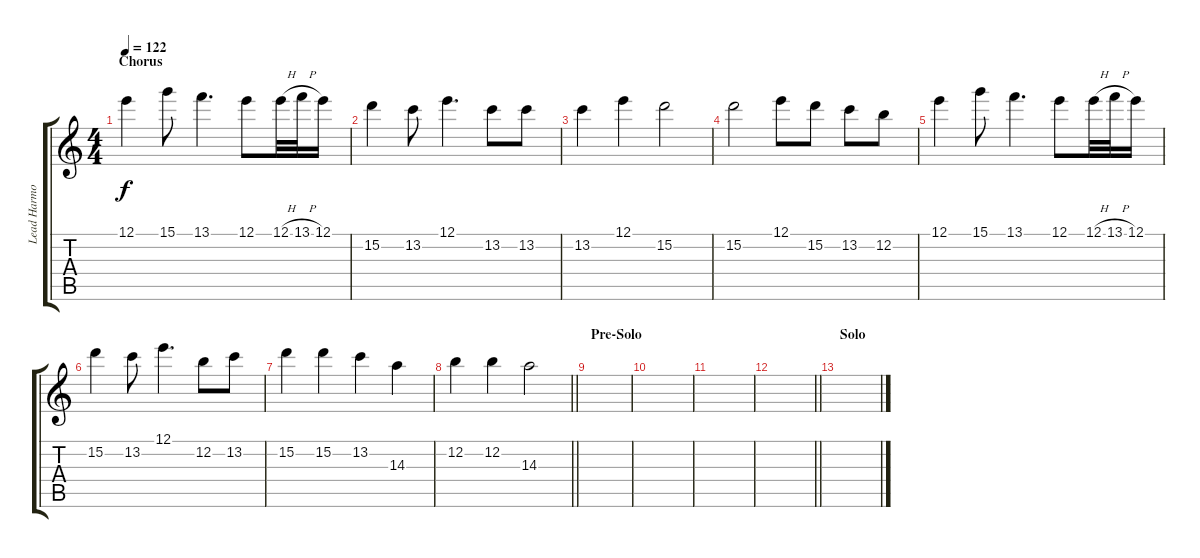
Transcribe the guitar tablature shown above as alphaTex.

\track ("Lead Harmony" "Lead Harmo") {instrument distortionguitar}
\staff {score tabs}
\tuning (E4 B3 G3 D3 A2 E2) {hide}
\ts (4 4)
\section ("" "Chorus")
\tempo 122
\clef g2
\ks c
12.1.4{dy f} 15.1.8 13.1.4{d} 12.1.8 12.1{h}.32{volume 11} 13.1{h}.32 12.1.16 |
15.2.4{volume 10} 13.2.8 12.1.4{d} 13.2.8 13.2.8 |
13.2.4 12.1.4 15.2.2 |
15.2.2 12.1.8 15.2.8 13.2.8 12.2.8 |
12.1.4 15.1.8 13.1.4{d} 12.1.8 12.1{h}.32{volume 11} 13.1{h}.32 12.1.16 |
15.2.4{volume 10} 13.2.8 12.1.4{d} 12.2.8 13.2.8 |
15.2.4 15.2.4 13.2.4 14.3.4 |
\barLineRight lightlight
12.2.4 12.2.4 14.3.2 |
\section ("" "Pre-Solo")
|
|
|
\barLineRight lightlight
|
\section ("" "Solo")
